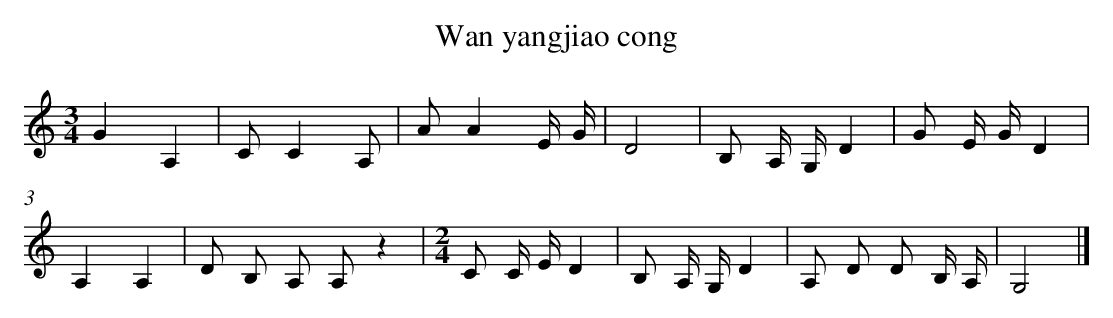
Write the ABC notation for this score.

X:1
T: Wan yangjiao cong
L: 1/8
M: 3/4
K: C
G2A,2 [I:setbarnb 1]|
CC2A, |
AA2E/ G/ |
D4 |
B, A,/ G,/D2 |
G E/ G/D2 |
A,2A,2 |
D B, A, A,z2 |
[M:2/4]C C/ E/D2 |
B, A,/ G,/D2 |
A, D D B,/ A,/ |
G,4 |]
